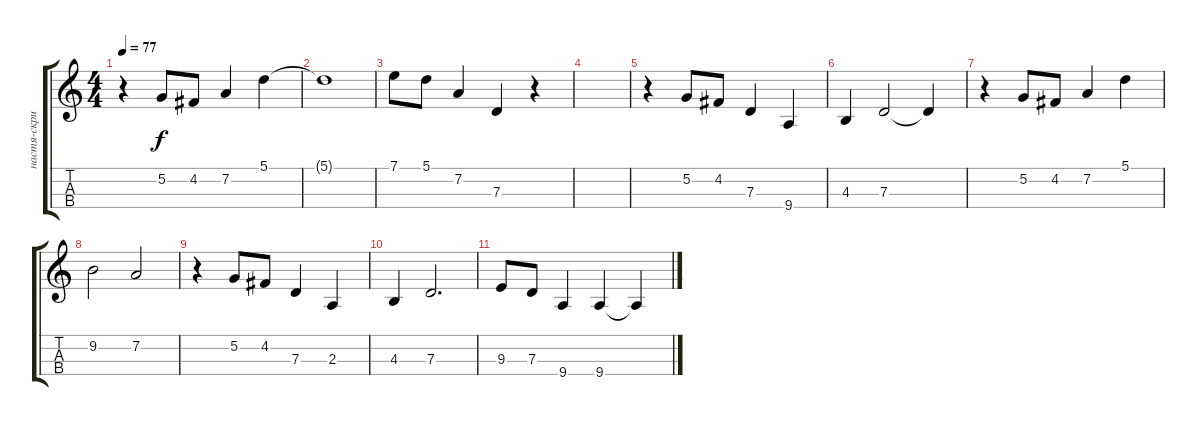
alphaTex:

\track ("настя-скрипчет" "настя-скри") {instrument violin}
\staff {score tabs}
\tuning (A4 D4 G3 C3) {hide}
\ts (4 4)
\tempo 77
\clef g2
\ks c
r.4{dy f} 5.2.8 4.2.8 7.2.4 5.1.4 |
5.1{t}.1 |
7.1.8 5.1.8 7.2.4 7.3.4 r.4 |
|
r.4 5.2.8 4.2.8 7.3.4 9.4.4 |
4.3.4 7.3.2 7.3{t}.4 |
r.4 5.2.8 4.2.8 7.2.4 5.1.4 |
9.2.2 7.2.2 |
r.4 5.2.8 4.2.8 7.3.4 2.3.4 |
4.3.4 7.3.2{d} |
9.3.8 7.3.8 9.4.4 9.4.4 9.4{t}.4
